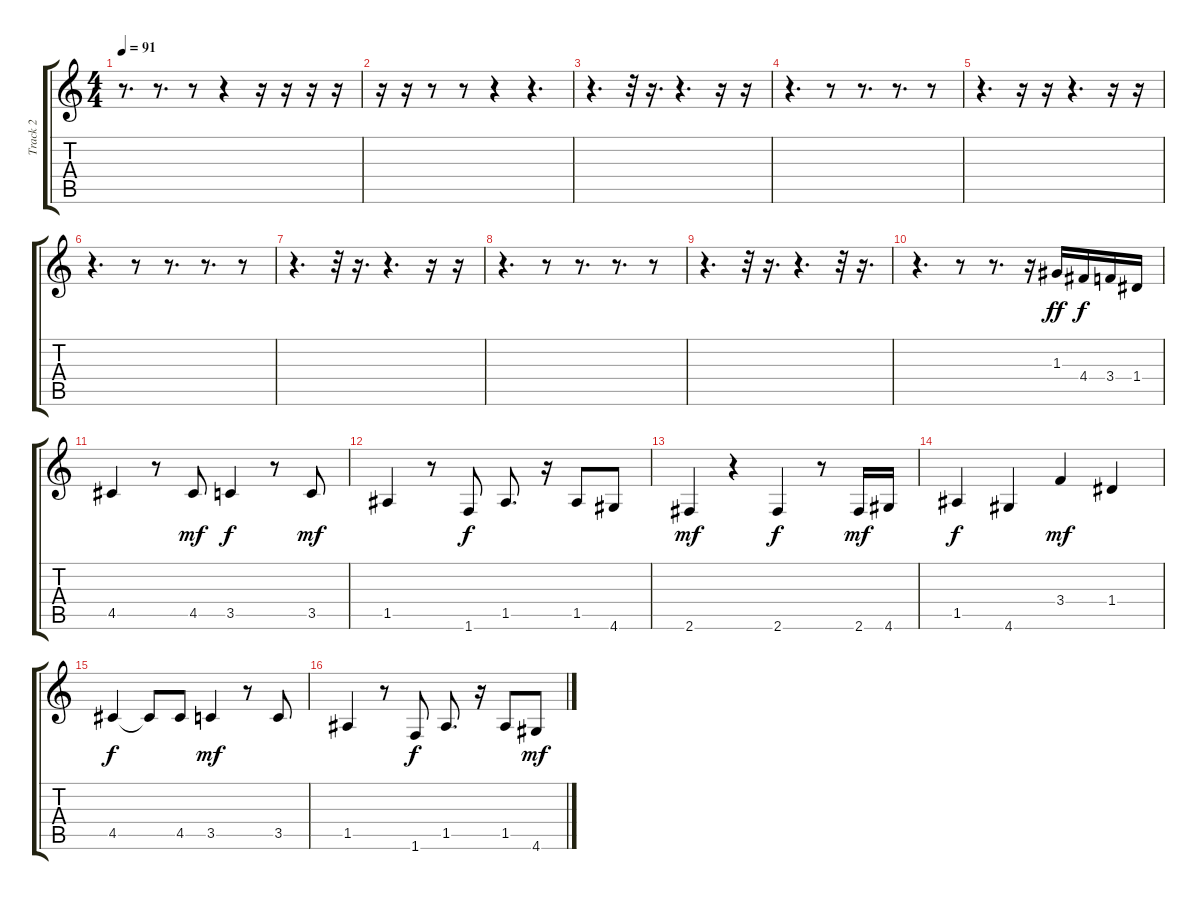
\track ("Track 2" "Track 2") {instrument fretlessbass}
\staff {score tabs}
\tuning (E4 B3 G3 D3 A2 E2) {hide}
\ts (4 4)
\tempo 91
\clef g2
\ks c
r.8{d dy mp} r.8{d} r.8 r.4 r.16 r.16 r.16 r.16 |
r.16 r.16 r.8 r.8 r.4 r.4{d} |
r.4{d} r.32 r.16{d} r.4{d} r.16 r.16 |
r.4{d} r.8 r.8{d} r.8{d} r.8 |
r.4{d} r.16 r.16 r.4{d} r.16 r.16 |
r.4{d} r.8 r.8{d} r.8{d} r.8 |
r.4{d} r.32 r.16{d} r.4{d} r.16 r.16 |
r.4{d} r.8 r.8{d} r.8{d} r.8 |
r.4{d} r.32 r.16{d} r.4{d} r.32 r.16{d} |
r.4{d} r.8 r.8{d} r.16 1.3.16{dy ff} 4.4.16{dy f} 3.4.16 1.4.16 |
4.5.4 r.8 4.5.8{dy mf} 3.5.4{dy f} r.8 3.5.8{dy mf} |
1.5.4 r.8 1.6.8{dy f} 1.5.8{d} r.16 1.5.8 4.6.8 |
2.6.4{dy mf} r.4 2.6.4{dy f} r.8 2.6.16{dy mf} 4.6.16 |
1.5.4{dy f} 4.6.4 3.4.4{dy mf} 1.4.4 |
4.5.4{dy f} 4.5{t}.8 4.5.8 3.5.4{dy mf} r.8 3.5.8 |
1.5.4 r.8 1.6.8{dy f} 1.5.8{d} r.16 1.5.8 4.6.8{dy mf}
